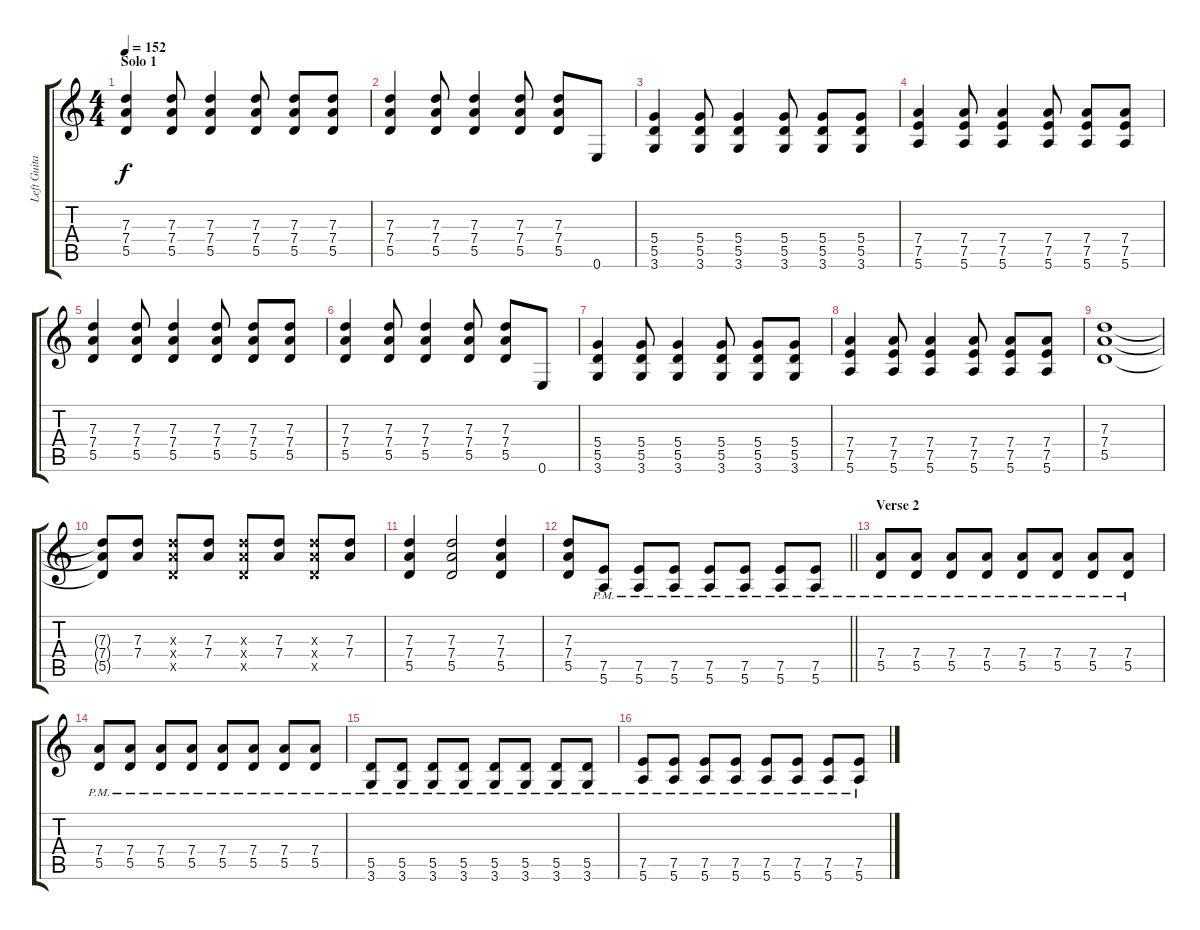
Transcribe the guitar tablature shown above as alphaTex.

\track ("Left Guitar" "Left Guita") {instrument distortionguitar}
\staff {score tabs}
\tuning (E4 B3 G3 D3 A2 E2) {hide}
\ts (4 4)
\section ("" "Solo 1")
\tempo 152
\clef g2
\ks c
(7.3 7.4 5.5).4{dy f} (7.3 7.4 5.5).8 (7.3 7.4 5.5).4 (7.3 7.4 5.5).8 (7.3 7.4 5.5).8 (7.3 7.4 5.5).8 |
(7.3 7.4 5.5).4 (7.3 7.4 5.5).8 (7.3 7.4 5.5).4 (7.3 7.4 5.5).8 (7.3 7.4 5.5).8 0.6.8 |
(5.4 5.5 3.6).4 (5.4 5.5 3.6).8 (5.4 5.5 3.6).4 (5.4 5.5 3.6).8 (5.4 5.5 3.6).8 (5.4 5.5 3.6).8 |
(7.4 7.5 5.6).4 (7.4 7.5 5.6).8 (7.4 7.5 5.6).4 (7.4 7.5 5.6).8 (7.4 7.5 5.6).8 (7.4 7.5 5.6).8 |
(7.3 7.4 5.5).4 (7.3 7.4 5.5).8 (7.3 7.4 5.5).4 (7.3 7.4 5.5).8 (7.3 7.4 5.5).8 (7.3 7.4 5.5).8 |
(7.3 7.4 5.5).4 (7.3 7.4 5.5).8 (7.3 7.4 5.5).4 (7.3 7.4 5.5).8 (7.3 7.4 5.5).8 0.6.8 |
(5.4 5.5 3.6).4 (5.4 5.5 3.6).8 (5.4 5.5 3.6).4 (5.4 5.5 3.6).8 (5.4 5.5 3.6).8 (5.4 5.5 3.6).8 |
(7.4 7.5 5.6).4 (7.4 7.5 5.6).8 (7.4 7.5 5.6).4 (7.4 7.5 5.6).8 (7.4 7.5 5.6).8 (7.4 7.5 5.6).8 |
(7.3 7.4 5.5).1 |
(7.3{t} 7.4{t} 5.5{t}).8 (7.3 7.4).8 (7.3{x} 7.4{x} 5.5{x}).8 (7.3 7.4).8 (7.3{x} 7.4{x} 5.5{x}).8 (7.3 7.4).8 (7.3{x} 7.4{x} 5.5{x}).8 (7.3 7.4).8 |
(7.3 7.4 5.5).4 (7.3 7.4 5.5).2 (7.3 7.4 5.5).4 |
\barLineRight lightlight
(7.3 7.4 5.5).8 (7.5{pm} 5.6{pm}).8 (7.5{pm} 5.6{pm}).8 (7.5{pm} 5.6{pm}).8 (7.5{pm} 5.6{pm}).8 (7.5{pm} 5.6{pm}).8 (7.5{pm} 5.6{pm}).8 (7.5{pm} 5.6{pm}).8 |
\section ("" "Verse 2")
(7.4{pm} 5.5{pm}).8 (7.4{pm} 5.5{pm}).8 (7.4{pm} 5.5{pm}).8 (7.4{pm} 5.5{pm}).8 (7.4{pm} 5.5{pm}).8 (7.4{pm} 5.5{pm}).8 (7.4{pm} 5.5{pm}).8 (7.4{pm} 5.5{pm}).8 |
(7.4{pm} 5.5{pm}).8 (7.4{pm} 5.5{pm}).8 (7.4{pm} 5.5{pm}).8 (7.4{pm} 5.5{pm}).8 (7.4{pm} 5.5{pm}).8 (7.4{pm} 5.5{pm}).8 (7.4{pm} 5.5{pm}).8 (7.4{pm} 5.5{pm}).8 |
(5.5{pm} 3.6{pm}).8 (5.5{pm} 3.6{pm}).8 (5.5{pm} 3.6{pm}).8 (5.5{pm} 3.6{pm}).8 (5.5{pm} 3.6{pm}).8 (5.5{pm} 3.6{pm}).8 (5.5{pm} 3.6{pm}).8 (5.5{pm} 3.6{pm}).8 |
(7.5{pm} 5.6{pm}).8 (7.5{pm} 5.6{pm}).8 (7.5{pm} 5.6{pm}).8 (7.5{pm} 5.6{pm}).8 (7.5{pm} 5.6{pm}).8 (7.5{pm} 5.6{pm}).8 (7.5{pm} 5.6{pm}).8 (7.5{pm} 5.6{pm}).8
